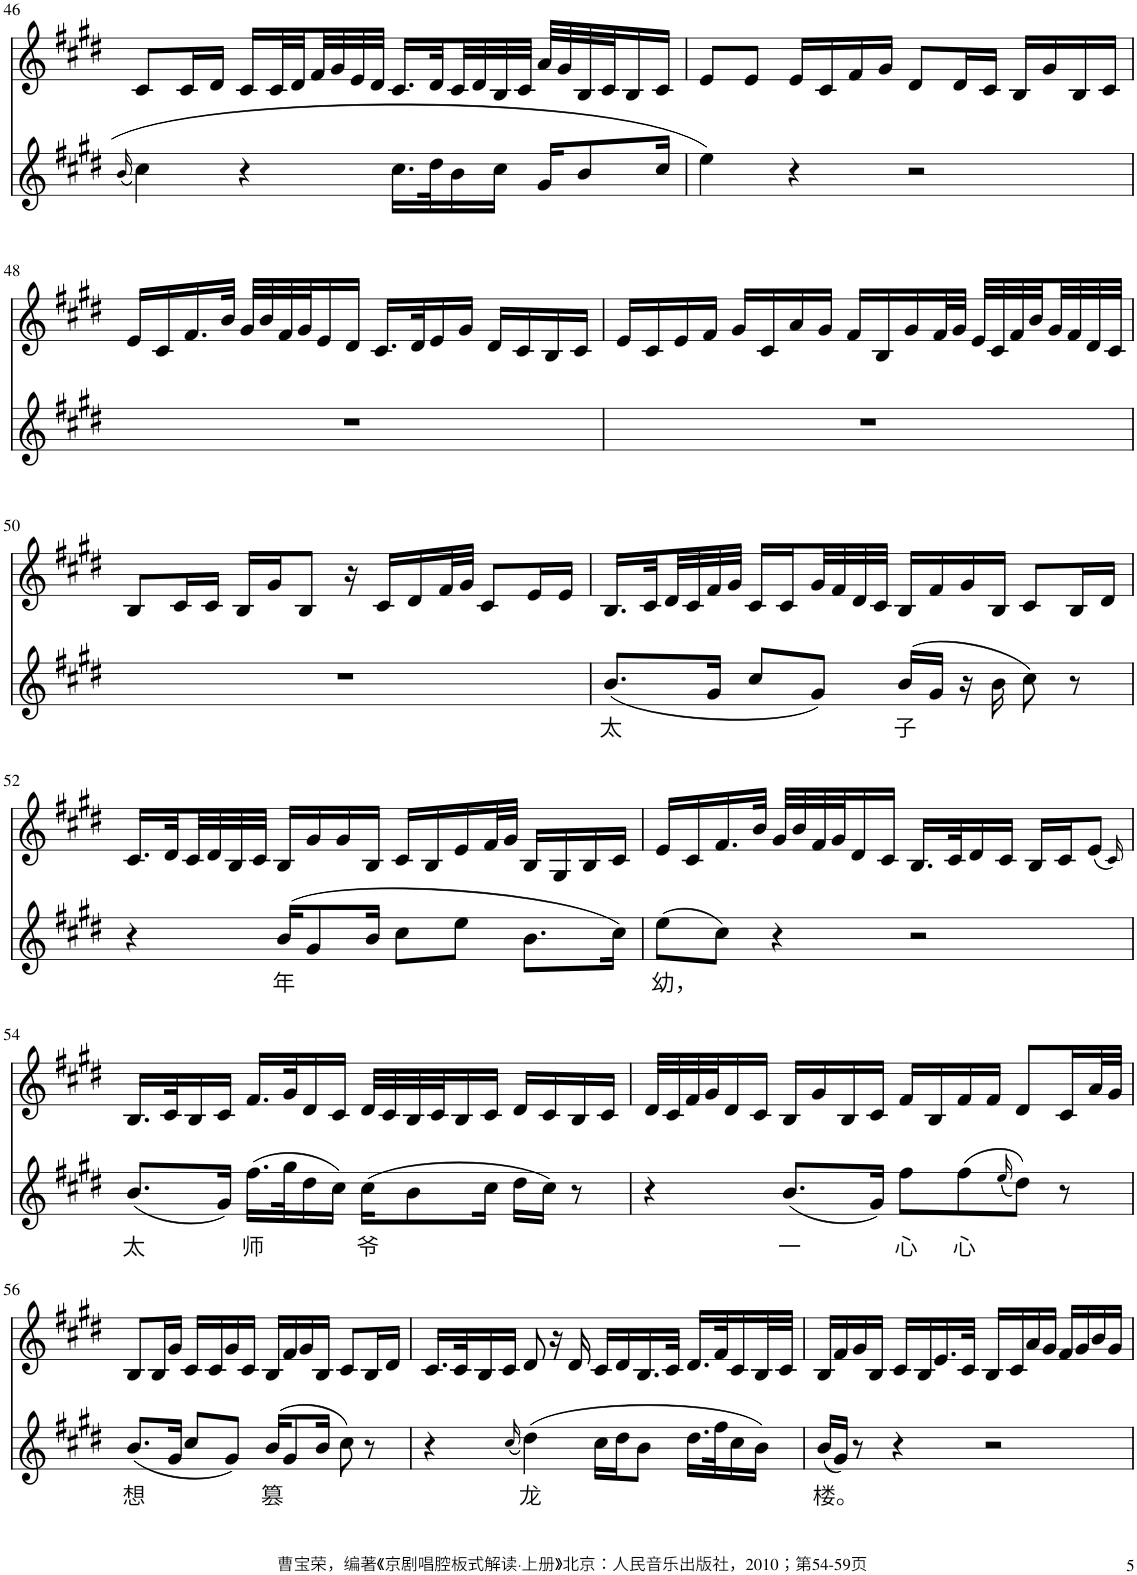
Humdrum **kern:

**kern	**text	**kern
*part2	*part2	*part1
*staff2	*staff2	*staff1
*I"Piano	*	*I"Piano
*I'Pno	*	*I'Pno
!!LO:PB:g=z
*clefG2	*	*clefG2
*k[f#c#g#d#]	*	*k[f#c#g#d#]
*M4/4	*	*M4/4
=46	=46	=46
(16qb/	.	.
4cc#\)	.	8c#/L
.	.	16c#/L
.	.	16d#/JJ
4r	.	16c#/LL
.	.	32c#/L
.	.	32d#/
.	.	32f#/
.	.	32g#/
.	.	32e/
.	.	32d#/JJJ
16.cc#\LL	.	16.c#/LL
32dd#\K	.	32d#/L
16b\	.	32c#/
.	.	32d#/
16cc#\JJ	.	32B/
.	.	32c#/JJJ
16g#/KL	.	32a/LLL
.	.	32g#/
8b/	.	32B/
.	.	32c#/J
.	.	16B/
16cc#/Jk	.	16c#/JJ
=47	=47	=47
4ee\	.	8e/L
.	.	8e/J
4r	.	16e/LL
.	.	16c#/
.	.	16f#/
.	.	16g#/JJ
2r	.	8d#/L
.	.	16d#/L
.	.	16c#/JJ
.	.	16B/LL
.	.	16g#/
.	.	16B/
.	.	16c#/JJ
!!LO:LB:g=z
=48	=48	=48
1r	.	16e/LL
.	.	16c#/
.	.	16.f#/
.	.	32b/JJk
.	.	32g#/LLL
.	.	32b/
.	.	32f#/
.	.	32g#/J
.	.	16e/
.	.	16d#/JJ
.	.	16.c#/LL
.	.	32d#/K
.	.	16e/
.	.	16g#/JJ
.	.	16d#/LL
.	.	16c#/
.	.	16B/
.	.	16c#/JJ
=49	=49	=49
1r	.	16e/LL
.	.	16c#/
.	.	16e/
.	.	16f#/JJ
.	.	16g#/LL
.	.	16c#/
.	.	16a/
.	.	16g#/JJ
.	.	16f#/LL
.	.	16B/
.	.	16g#/
.	.	32f#/L
.	.	32g#/JJJ
.	.	32e/LLL
.	.	32c#/
.	.	32f#/
.	.	32b/
.	.	32g#/
.	.	32f#/
.	.	32d#/
.	.	32c#/JJJ
!!LO:LB:g=z
=50	=50	=50
1r	.	8B/L
.	.	16c#/L
.	.	16c#/JJ
.	.	16B/LL
.	.	16g#/J
.	.	8B/J
.	.	16r
.	.	16c#/LL
.	.	16d#/
.	.	32f#/L
.	.	32g#/JJJ
.	.	8c#/L
.	.	16e/L
.	.	16e/JJ
=51	=51	=51
!	!LO:LY:b	!
(8.b/L	太	16.B/LL
.	.	32c#/L
.	.	32d#/
.	.	32c#/
16g#/Jk	.	32f#/
.	.	32g#/JJJ
8cc#/L	.	16c#/LL
.	.	16c#/
8g#/J)	.	32g#/L
.	.	32f#/
.	.	32d#/
.	.	32c#/JJJ
!	!LO:LY:b	!
(16b/LL	子	16B/LL
16g#/JJ	.	16f#/
16r	.	16g#/
16b\	.	16B/JJ
8cc#\)	.	8c#/L
8r	.	16B/L
.	.	16d#/JJ
!!LO:LB:g=z
=52	=52	=52
4r	.	16.c#/LL
.	.	32d#/L
.	.	32c#/
.	.	32d#/
.	.	32B/
.	.	32c#/JJJ
!	!LO:LY:b	!
(16b/KL	年	16B/LL
8g#/	.	16g#/
.	.	16g#/
16b/Jk	.	16B/JJ
8cc#\L	.	16c#/LL
.	.	16B/
8ee\J	.	16e/
.	.	32f#/L
.	.	32g#/JJJ
8.b\L	.	16B/LL
.	.	16G#/
.	.	16B/
16cc#\Jk)	.	16c#/JJ
=53	=53	=53
!	!LO:LY:b	!
(8ee\L	幼，	16e/LL
.	.	16c#/
8cc#\J)	.	16.f#/
.	.	32b/JJk
4r	.	32g#/LLL
.	.	32b/
.	.	32f#/
.	.	32g#/J
.	.	16d#/
.	.	16c#/JJ
2r	.	16.B/LL
.	.	32c#/K
.	.	16d#/
.	.	16c#/JJ
.	.	16B/LL
.	.	16c#/J
.	.	(8e/J
.	.	16qc#/)
!!LO:LB:g=z
=54	=54	=54
!	!LO:LY:b	!
(8.b/L	太	16.B/LL
.	.	32c#/K
.	.	16B/
16g#/Jk)	.	16c#/JJ
!	!LO:LY:b	!
(16.ff#\LL	师	16.f#/LL
32gg#\K	.	32g#/K
16dd#\	.	16d#/
16cc#\JJ)	.	16c#/JJ
!	!LO:LY:b	!
(16cc#\KL	爷	32d#/LLL
.	.	32c#/
8b\	.	32B/
.	.	32c#/J
.	.	16B/
16cc#\Jk	.	16c#/JJ
16dd#\LL	.	16d#/LL
16cc#\JJ)	.	16c#/
8r	.	16B/
.	.	16c#/JJ
=55	=55	=55
4r	.	32d#/LLL
.	.	32c#/
.	.	32f#/
.	.	32g#/J
.	.	16d#/
.	.	16c#/JJ
!	!LO:LY:b	!
(8.b/L	一	16B/LL
.	.	16g#/
.	.	16B/
16g#/Jk)	.	16c#/JJ
!	!LO:LY:b	!
8ff#\L	心	16f#/LL
.	.	16B/
!	!LO:LY:b	!
(8ff#\	心	16f#/
.	.	16f#/JJ
(16qee/	.	.
8dd#\J))	.	8d#/L
8r	.	16c#/L
.	.	32a/L
.	.	32g#/JJJ
!!LO:LB:g=z
=56	=56	=56
!	!LO:LY:b	!
(8.b/L	想	8B/L
.	.	16B/L
16g#/Jk	.	16g#/JJ
8cc#/L	.	16c#/LL
.	.	16c#/
8g#/J)	.	16g#/
.	.	16c#/JJ
!	!LO:LY:b	!
(16b/KL	篡	16B/LL
8g#/	.	16f#/
.	.	16g#/
16b/Jk	.	16B/JJ
8cc#\)	.	8c#/L
8r	.	16B/L
.	.	16d#/JJ
=57	=57	=57
4r	.	16.c#/LL
.	.	32c#/K
.	.	16B/
.	.	16c#/JJ
(16qcc#/	.	.
!	!LO:LY:b	!
(4dd#\)	龙	8d#/
.	.	16r
.	.	16d#/
16cc#\LL	.	16c#/LL
16dd#\J	.	16d#/
8b\J	.	16.B/
.	.	32c#/JJk
16.dd#\LL	.	16.d#/LL
32ff#\K	.	32f#/K
16cc#\	.	16c#/
16b\JJ)	.	32B/L
.	.	32c#/JJJ
=58	=58	=58
!	!LO:LY:b	!
(16b/LL	楼。	16B/LL
16g#/JJ)	.	16f#/
8r	.	16g#/
.	.	16B/JJ
4r	.	16c#/LL
.	.	16B/
.	.	16.e/
.	.	32c#/JJk
2r	.	16B/LL
.	.	16c#/
.	.	16a/
.	.	16g#/JJ
.	.	16f#/LL
.	.	16g#/
.	.	16b/
.	.	16g#/JJ
=	=	=
*-	*-	*-
